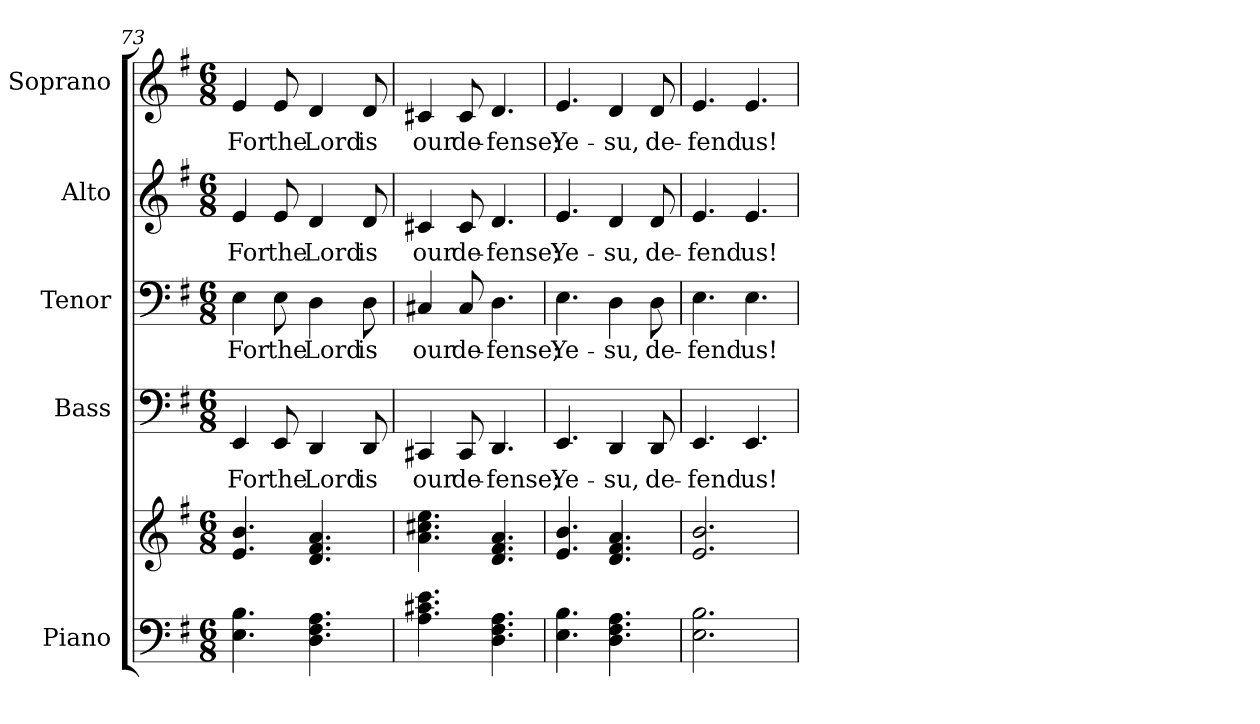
**kern	**kern	**kern	**text	**kern	**text	**kern	**text	**kern	**text
*part5	*part5	*part4	*part4	*part3	*part3	*part2	*part2	*part1	*part1
*staff6	*staff5	*staff4	*staff4	*staff3	*staff3	*staff2	*staff2	*staff1	*staff1
*I"Piano	*	*I"Bass	*	*I"Tenor	*	*I"Alto	*	*I"Soprano	*
*I'Pno.	*	*I'B.	*	*I'T.	*	*I'A.	*	*I'S.	*
*clefF4	*clefG2	*clefF4	*	*clefF4	*	*clefG2	*	*clefG2	*
*k[f#]	*k[f#]	*k[f#]	*	*k[f#]	*	*k[f#]	*	*k[f#]	*
*G:	*G:	*G:	*	*G:	*	*G:	*	*G:	*
*M6/8	*M6/8	*M6/8	*	*M6/8	*	*M6/8	*	*M6/8	*
=73	=73	=73	=73	=73	=73	=73	=73	=73	=73
!	!	!	!LO:LY:b:color=#000000	!	!	!	!	!	!
!	!	!	!	!	!LO:LY:b:color=#000000	!	!	!	!
!	!	!	!	!	!	!	!LO:LY:b:color=#000000	!	!
!	!	!	!	!	!	!	!	!	!LO:LY:b:color=#000000
4.Ei\ 4.Bi	4.ei/ 4.bi	4EEi/	For	4Ei\	For	4ei/	For	4ei/	For
!	!	!	!LO:LY:b:color=#000000	!	!	!	!	!	!
!	!	!	!	!	!LO:LY:b:color=#000000	!	!	!	!
!	!	!	!	!	!	!	!LO:LY:b:color=#000000	!	!
!	!	!	!	!	!	!	!	!	!LO:LY:b:color=#000000
.	.	8EEi/	the	8Ei\	the	8ei/	the	8ei/	the
!	!	!	!LO:LY:b:color=#000000	!	!	!	!	!	!
!	!	!	!	!	!LO:LY:b:color=#000000	!	!	!	!
!	!	!	!	!	!	!	!LO:LY:b:color=#000000	!	!
!	!	!	!	!	!	!	!	!	!LO:LY:b:color=#000000
4.Di\ 4.F#i 4.Ai	4.di/ 4.f#i 4.ai	4DDi/	Lord	4Di\	Lord	4di/	Lord	4di/	Lord
!	!	!	!LO:LY:b:color=#000000	!	!	!	!	!	!
!	!	!	!	!	!LO:LY:b:color=#000000	!	!	!	!
!	!	!	!	!	!	!	!LO:LY:b:color=#000000	!	!
!	!	!	!	!	!	!	!	!	!LO:LY:b:color=#000000
.	.	8DDi/	is	8Di\	is	8di/	is	8di/	is
=74	=74	=74	=74	=74	=74	=74	=74	=74	=74
!	!	!	!LO:LY:b:color=#000000	!	!	!	!	!	!
!	!	!	!	!	!LO:LY:b:color=#000000	!	!	!	!
!	!	!	!	!	!	!	!LO:LY:b:color=#000000	!	!
!	!	!	!	!	!	!	!	!	!LO:LY:b:color=#000000
4.Ai\ 4.c#Xi 4.ei	4.ai\ 4.cc#Xi 4.eei	4CC#Xi/	our	4C#Xi/	our	4c#Xi/	our	4c#Xi/	our
!	!	!	!LO:LY:b:color=#000000	!	!	!	!	!	!
!	!	!	!	!	!LO:LY:b:color=#000000	!	!	!	!
!	!	!	!	!	!	!	!LO:LY:b:color=#000000	!	!
!	!	!	!	!	!	!	!	!	!LO:LY:b:color=#000000
.	.	8CC#i/	de-	8C#i/	de-	8c#i/	de-	8c#i/	de-
!	!	!	!LO:LY:b:color=#000000	!	!	!	!	!	!
!	!	!	!	!	!LO:LY:b:color=#000000	!	!	!	!
!	!	!	!	!	!	!	!LO:LY:b:color=#000000	!	!
!	!	!	!	!	!	!	!	!	!LO:LY:b:color=#000000
4.Di\ 4.F#i 4.Ai	4.di/ 4.f#i 4.ai	4.DDi/	-fense;	4.Di\	-fense;	4.di/	-fense;	4.di/	-fense;
!!LO:PB:g=z
=75	=75	=75	=75	=75	=75	=75	=75	=75	=75
!	!	!	!LO:LY:b:color=#000000	!	!	!	!	!	!
!	!	!	!	!	!LO:LY:b:color=#000000	!	!	!	!
!	!	!	!	!	!	!	!LO:LY:b:color=#000000	!	!
!	!	!	!	!	!	!	!	!	!LO:LY:b:color=#000000
4.Ei\ 4.Bi	4.ei/ 4.bi	4.EEi/	Ye-	4.Ei\	Ye-	4.ei/	Ye-	4.ei/	Ye-
!	!	!	!LO:LY:b:color=#000000	!	!	!	!	!	!
!	!	!	!	!	!LO:LY:b:color=#000000	!	!	!	!
!	!	!	!	!	!	!	!LO:LY:b:color=#000000	!	!
!	!	!	!	!	!	!	!	!	!LO:LY:b:color=#000000
4.Di\ 4.F#i 4.Ai	4.di/ 4.f#i 4.ai	4DDi/	-su,	4Di\	-su,	4di/	-su,	4di/	-su,
!	!	!	!LO:LY:b:color=#000000	!	!	!	!	!	!
!	!	!	!	!	!LO:LY:b:color=#000000	!	!	!	!
!	!	!	!	!	!	!	!LO:LY:b:color=#000000	!	!
!	!	!	!	!	!	!	!	!	!LO:LY:b:color=#000000
.	.	8DDi/	de-	8Di\	de-	8di/	de-	8di/	de-
=76	=76	=76	=76	=76	=76	=76	=76	=76	=76
!	!	!	!LO:LY:b:color=#000000	!	!	!	!	!	!
!	!	!	!	!	!LO:LY:b:color=#000000	!	!	!	!
!	!	!	!	!	!	!	!LO:LY:b:color=#000000	!	!
!	!	!	!	!	!	!	!	!	!LO:LY:b:color=#000000
2.Ei\ 2.Bi	2.ei/ 2.bi	4.EEi/	-fend	4.Ei\	-fend	4.ei/	-fend	4.ei/	-fend
!	!	!	!LO:LY:b:color=#000000	!	!	!	!	!	!
!	!	!	!	!	!LO:LY:b:color=#000000	!	!	!	!
!	!	!	!	!	!	!	!LO:LY:b:color=#000000	!	!
!	!	!	!	!	!	!	!	!	!LO:LY:b:color=#000000
.	.	4.EEi/	us!	4.Ei\	us!	4.ei/	us!	4.ei/	us!
=	=	=	=	=	=	=	=	=	=
*-	*-	*-	*-	*-	*-	*-	*-	*-	*-
